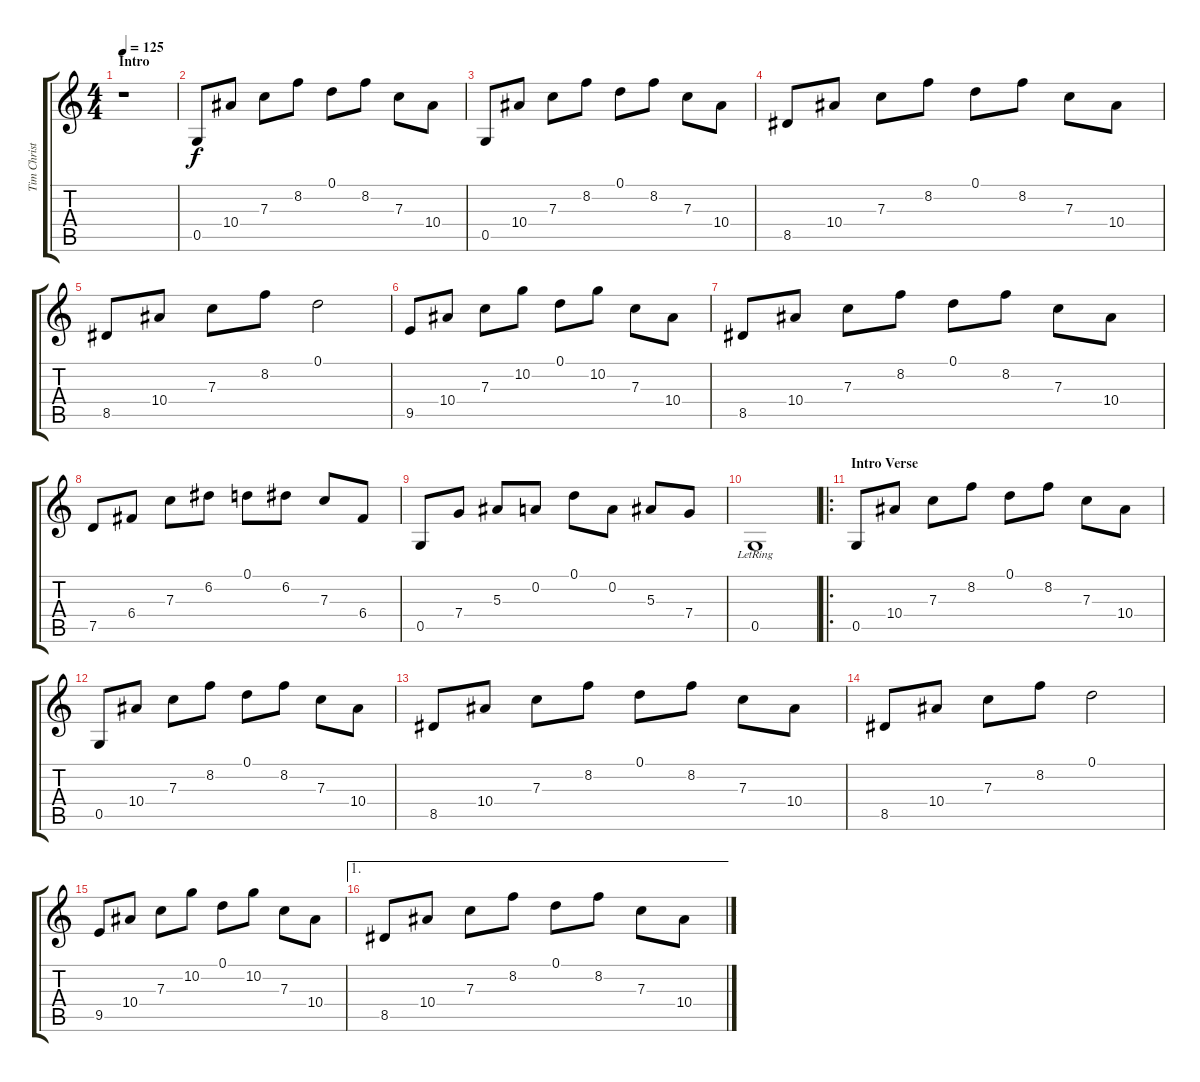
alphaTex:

\track ("Tim Christensen (Guitar)" "Tim Christ") {instrument overdrivenguitar}
\staff {score tabs}
\tuning (D4 A3 F3 C3 G2 D2) {hide}
\ts (4 4)
\section ("" "Intro")
\tempo 125
\clef g2
\ks c
r.1{dy f instrument overdrivenguitar} |
0.5.8{volume 16} 10.4.8 7.3.8 8.2.8 0.1.8 8.2.8 7.3.8 10.4.8 |
0.5.8 10.4.8 7.3.8 8.2.8 0.1.8 8.2.8 7.3.8 10.4.8 |
8.5.8 10.4.8 7.3.8 8.2.8 0.1.8 8.2.8 7.3.8 10.4.8 |
8.5.8 10.4.8 7.3.8 8.2.8 0.1.2 |
9.5.8 10.4.8 7.3.8 10.2.8 0.1.8 10.2.8 7.3.8 10.4.8 |
8.5.8 10.4.8 7.3.8 8.2.8 0.1.8 8.2.8 7.3.8 10.4.8 |
7.5.8 6.4.8 7.3.8 6.2.8 0.1.8 6.2.8 7.3.8 6.4.8 |
0.5.8 7.4.8 5.3.8 0.2.8 0.1.8 0.2.8 5.3.8 7.4.8 |
0.5{lr}.1 |
\ro
\section ("" "Intro Verse")
0.5.8{volume 14} 10.4.8 7.3.8 8.2.8 0.1.8 8.2.8 7.3.8 10.4.8 |
0.5.8 10.4.8 7.3.8 8.2.8 0.1.8 8.2.8 7.3.8 10.4.8 |
8.5.8 10.4.8 7.3.8 8.2.8 0.1.8 8.2.8 7.3.8 10.4.8 |
8.5.8 10.4.8 7.3.8 8.2.8 0.1.2 |
9.5.8 10.4.8 7.3.8 10.2.8 0.1.8 10.2.8 7.3.8 10.4.8 |
\ae 1
8.5.8 10.4.8 7.3.8 8.2.8 0.1.8 8.2.8 7.3.8 10.4.8
